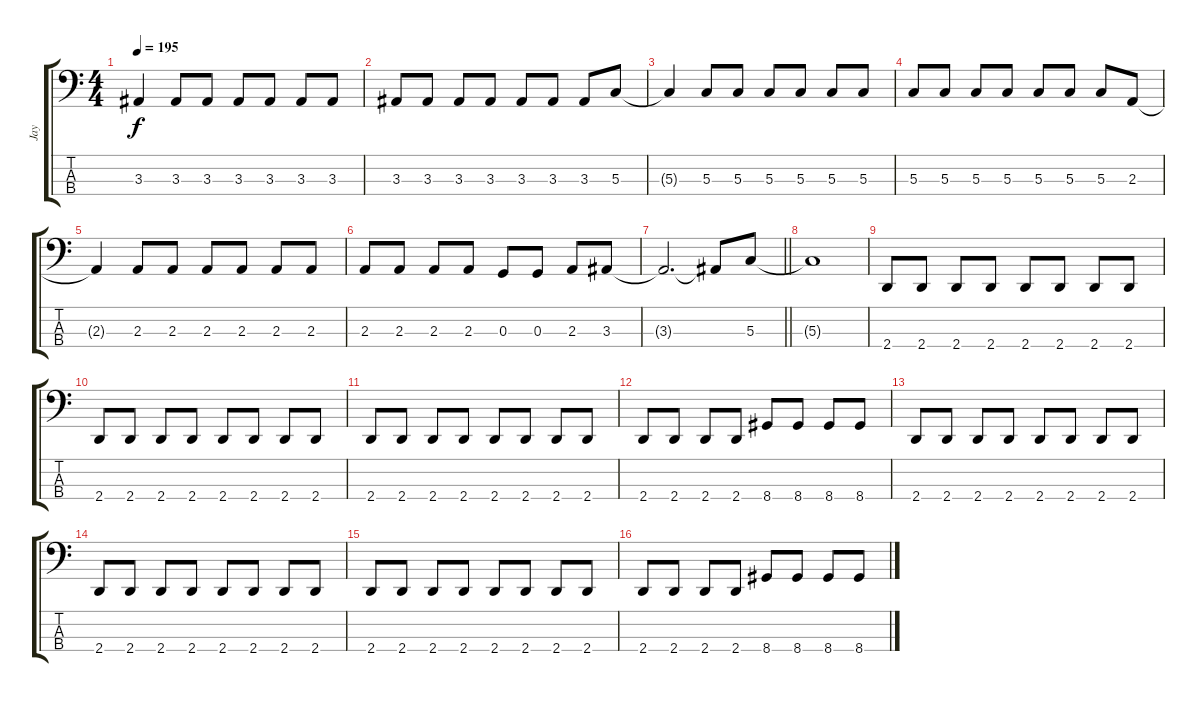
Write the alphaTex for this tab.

\track ("Jay" "Jay") {instrument electricbassfinger}
\staff {score tabs}
\tuning (F2 C2 G1 C1) {hide}
\ts (4 4)
\tempo 195
\clef f4
\ks c
3.3{t}.4{dy f} 3.3.8 3.3.8 3.3.8 3.3.8 3.3.8 3.3.8 |
3.3.8 3.3.8 3.3.8 3.3.8 3.3.8 3.3.8 3.3.8 5.3.8 |
5.3{t}.4 5.3.8 5.3.8 5.3.8 5.3.8 5.3.8 5.3.8 |
5.3.8 5.3.8 5.3.8 5.3.8 5.3.8 5.3.8 5.3.8 2.3.8 |
2.3{t}.4 2.3.8 2.3.8 2.3.8 2.3.8 2.3.8 2.3.8 |
2.3.8 2.3.8 2.3.8 2.3.8 0.3.8 0.3.8 2.3.8 3.3.8 |
\barLineRight lightlight
3.3{t}.2{d} 3.3{t}.8 5.3.8 |
5.3{t}.1 |
2.4.8 2.4.8 2.4.8 2.4.8 2.4.8 2.4.8 2.4.8 2.4.8 |
2.4.8 2.4.8 2.4.8 2.4.8 2.4.8 2.4.8 2.4.8 2.4.8 |
2.4.8 2.4.8 2.4.8 2.4.8 2.4.8 2.4.8 2.4.8 2.4.8 |
2.4.8 2.4.8 2.4.8 2.4.8 8.4.8 8.4.8 8.4.8 8.4.8 |
2.4.8 2.4.8 2.4.8 2.4.8 2.4.8 2.4.8 2.4.8 2.4.8 |
2.4.8 2.4.8 2.4.8 2.4.8 2.4.8 2.4.8 2.4.8 2.4.8 |
2.4.8 2.4.8 2.4.8 2.4.8 2.4.8 2.4.8 2.4.8 2.4.8 |
2.4.8 2.4.8 2.4.8 2.4.8 8.4.8 8.4.8 8.4.8 8.4.8
